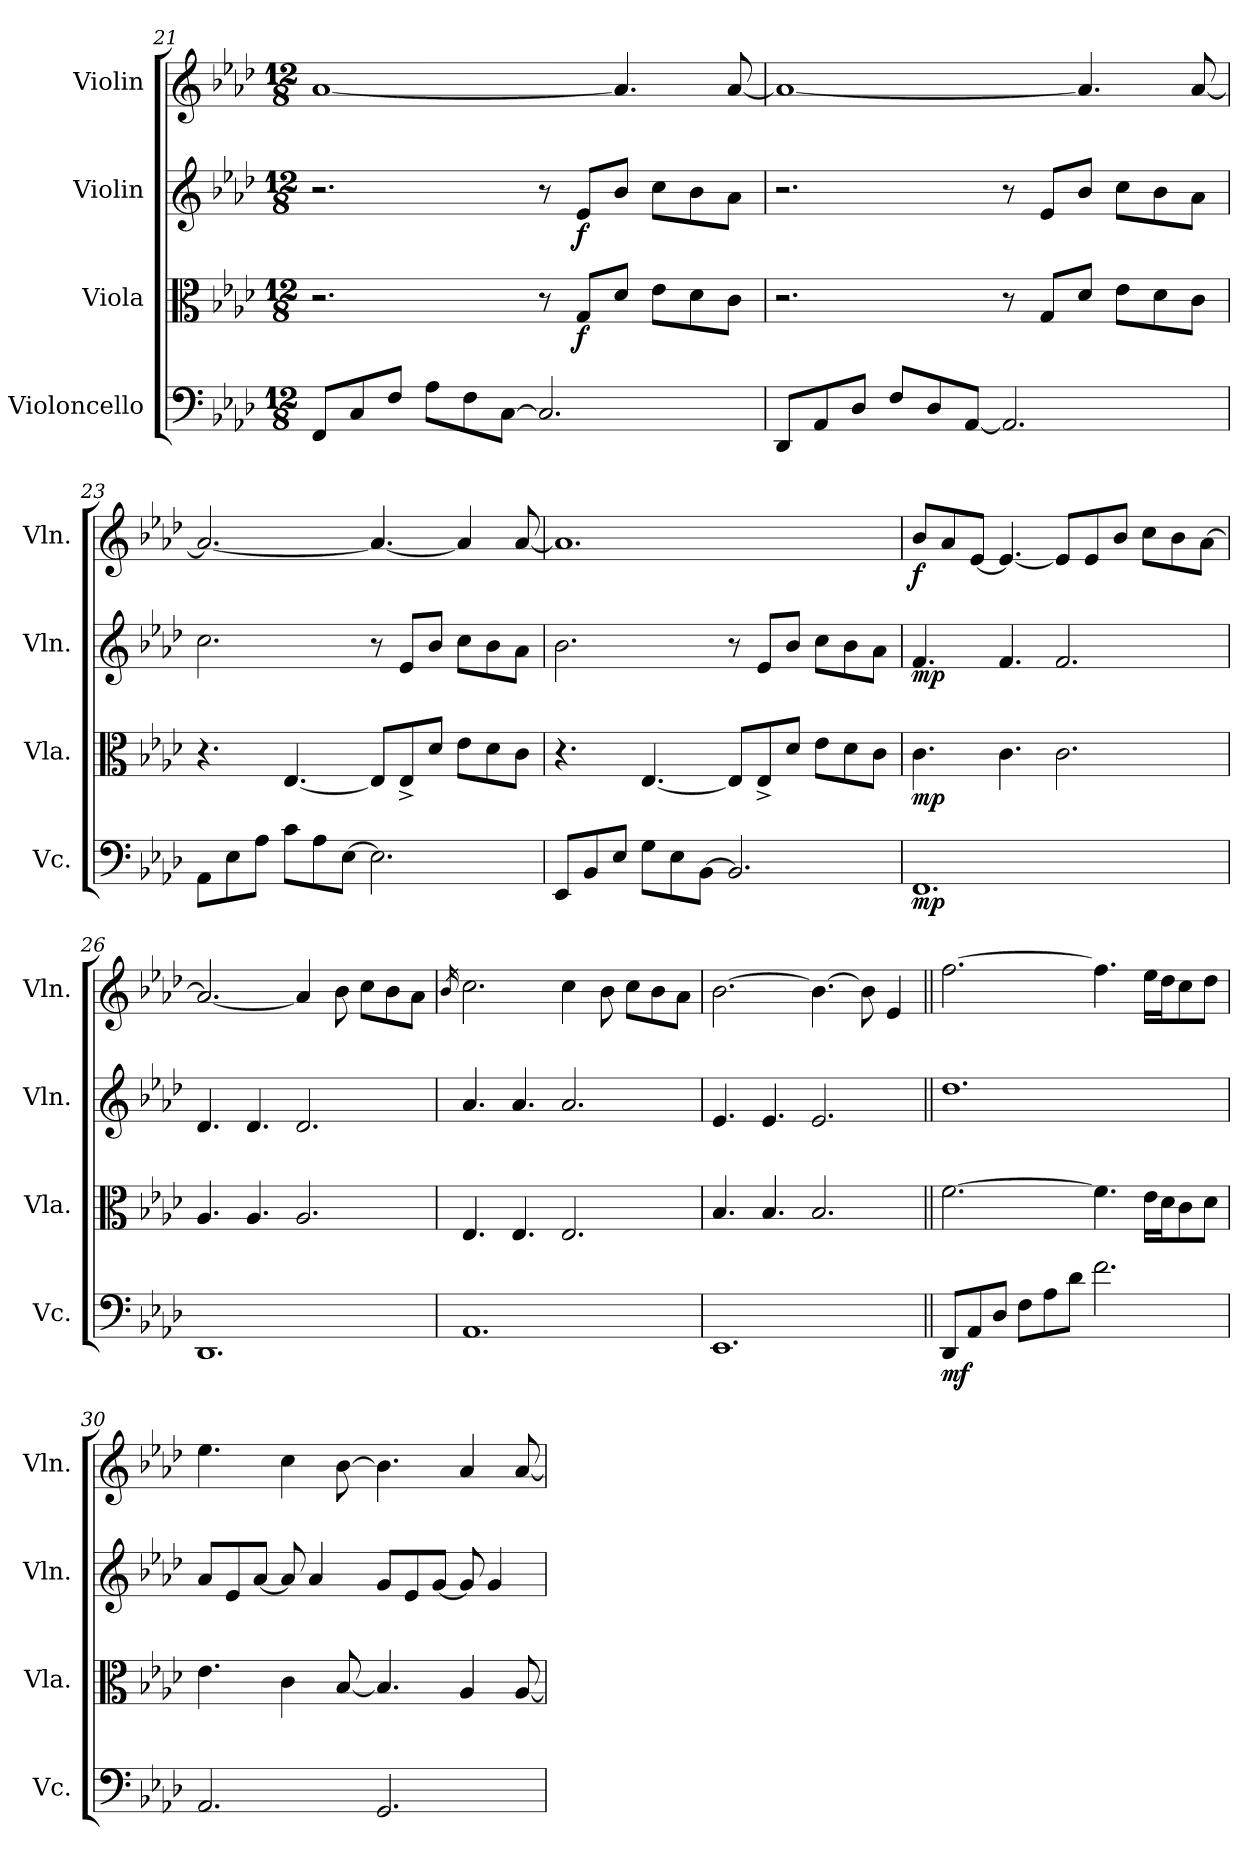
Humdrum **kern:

**kern	**dynam	**kern	**dynam	**kern	**dynam	**kern	**dynam
*part4	*part4	*part3	*part3	*part2	*part2	*part1	*part1
*staff4	*staff4	*staff3	*staff3	*staff2	*staff2	*staff1	*staff1
*I"Violoncello	*	*I"Viola	*	*I"Violin	*	*I"Violin	*
*I'Vc.	*	*I'Vla.	*	*I'Vln.	*	*I'Vln.	*
*clefF4	*	*clefC3	*	*clefG2	*	*clefG2	*
*k[b-e-a-d-]	*	*k[b-e-a-d-]	*	*k[b-e-a-d-]	*	*k[b-e-a-d-]	*
*M12/8	*	*M12/8	*	*M12/8	*	*M12/8	*
=21	=21	=21	=21	=21	=21	=21	=21
8FF/L	.	2.r	.	2.r	.	[1a-	.
8C/	.	.	.	.	.	.	.
8F/J	.	.	.	.	.	.	.
8A-\L	.	.	.	.	.	.	.
8F\	.	.	.	.	.	.	.
[8C\J	.	.	.	.	.	.	.
2.C/]	.	8r	.	8r	.	.	.
!	!	!	!LO:DY:b	!	!LO:DY:b	!	!
.	.	8G/L	f	8e-/L	f	.	.
.	.	8d-/J	.	8b-/J	.	4.a-/]	.
.	.	8e-\L	.	8cc\L	.	.	.
.	.	8d-\	.	8b-\	.	.	.
.	.	8c\J	.	8a-\J	.	[8a-/	.
=22	=22	=22	=22	=22	=22	=22	=22
8DD-/L	.	2.r	.	2.r	.	1a-_	.
8AA-/	.	.	.	.	.	.	.
8D-/J	.	.	.	.	.	.	.
8F/L	.	.	.	.	.	.	.
8D-/	.	.	.	.	.	.	.
[8AA-/J	.	.	.	.	.	.	.
2.AA-/]	.	8r	.	8r	.	.	.
.	.	8G/L	.	8e-/L	.	.	.
.	.	8d-/J	.	8b-/J	.	4.a-/]	.
.	.	8e-\L	.	8cc\L	.	.	.
.	.	8d-\	.	8b-\	.	.	.
.	.	8c\J	.	8a-\J	.	[8a-/	.
!!LO:PB:g=z
=23	=23	=23	=23	=23	=23	=23	=23
8AA-\L	.	4.r	.	2.cc\	.	2.a-/_	.
8E-\	.	.	.	.	.	.	.
8A-\J	.	.	.	.	.	.	.
8c\L	.	[4.E-/	.	.	.	.	.
8A-\	.	.	.	.	.	.	.
[8E-\J	.	.	.	.	.	.	.
2.E-\]	.	8E-/L]	.	8r	.	4.a-/_	.
.	.	8E-^/	.	8e-/L	.	.	.
.	.	8d-/J	.	8b-/J	.	.	.
.	.	8e-\L	.	8cc\L	.	4a-/]	.
.	.	8d-\	.	8b-\	.	.	.
.	.	8c\J	.	8a-\J	.	[8a-/	.
=24	=24	=24	=24	=24	=24	=24	=24
8EE-/L	.	4.r	.	2.b-\	.	1.a-]	.
8BB-/	.	.	.	.	.	.	.
8E-/J	.	.	.	.	.	.	.
8G\L	.	[4.E-/	.	.	.	.	.
8E-\	.	.	.	.	.	.	.
[8BB-\J	.	.	.	.	.	.	.
2.BB-/]	.	8E-/L]	.	8r	.	.	.
.	.	8E-^/	.	8e-/L	.	.	.
.	.	8d-/J	.	8b-/J	.	.	.
.	.	8e-\L	.	8cc\L	.	.	.
.	.	8d-\	.	8b-\	.	.	.
.	.	8c\J	.	8a-\J	.	.	.
=25	=25	=25	=25	=25	=25	=25	=25
!	!LO:DY:b	!	!LO:DY:b	!	!LO:DY:b	!	!LO:DY:b
1.FF	mp	4.c\	mp	4.f/	mp	8b-/L	f
.	.	.	.	.	.	8a-/	.
.	.	.	.	.	.	[8e-/J	.
.	.	4.c\	.	4.f/	.	4.e-/_	.
.	.	2.c\	.	2.f/	.	8e-/L]	.
.	.	.	.	.	.	8e-/	.
.	.	.	.	.	.	8b-/J	.
.	.	.	.	.	.	8cc\L	.
.	.	.	.	.	.	8b-\	.
.	.	.	.	.	.	[8a-\J	.
!!LO:LB:g=z
=26	=26	=26	=26	=26	=26	=26	=26
1.DD-	.	4.A-/	.	4.d-/	.	2.a-/_	.
.	.	4.A-/	.	4.d-/	.	.	.
.	.	2.A-/	.	2.d-/	.	4a-/]	.
.	.	.	.	.	.	8b-\	.
.	.	.	.	.	.	8cc\L	.
.	.	.	.	.	.	8b-\	.
.	.	.	.	.	.	8a-\J	.
=27	=27	=27	=27	=27	=27	=27	=27
.	.	.	.	.	.	16qb-/	.
1.AA-	.	4.E-/	.	4.a-/	.	2.cc\	.
.	.	4.E-/	.	4.a-/	.	.	.
.	.	2.E-/	.	2.a-/	.	4cc\	.
.	.	.	.	.	.	8b-\	.
.	.	.	.	.	.	8cc\L	.
.	.	.	.	.	.	8b-\	.
.	.	.	.	.	.	8a-\J	.
=28	=28	=28	=28	=28	=28	=28	=28
1.EE-	.	4.B-/	.	4.e-/	.	[2.b-\	.
.	.	4.B-/	.	4.e-/	.	.	.
.	.	2.B-/	.	2.e-/	.	4.b-\_	.
.	.	.	.	.	.	8b-\]	.
.	.	.	.	.	.	4e-/	.
=29||	=29||	=29||	=29||	=29||	=29||	=29||	=29||
!	!LO:DY:b	!	!	!	!	!	!
8DD-/L	mf	[2.f\	.	1.dd-	.	[2.ff\	.
8AA-/	.	.	.	.	.	.	.
8D-/J	.	.	.	.	.	.	.
8F\L	.	.	.	.	.	.	.
8A-\	.	.	.	.	.	.	.
8d-\J	.	.	.	.	.	.	.
2.f\	.	4.f\]	.	.	.	4.ff\]	.
.	.	16e-\LL	.	.	.	16ee-\LL	.
.	.	16d-\J	.	.	.	16dd-\J	.
.	.	8c\	.	.	.	8cc\	.
.	.	8d-\J	.	.	.	8dd-\J	.
!!LO:LB:g=z
=30	=30	=30	=30	=30	=30	=30	=30
2.AA-/	.	4.e-\	.	8a-/L	.	4.ee-\	.
.	.	.	.	8e-/	.	.	.
.	.	.	.	[8a-/J	.	.	.
.	.	4c\	.	8a-/]	.	4cc\	.
.	.	.	.	4a-/	.	.	.
.	.	[8B-/	.	.	.	[8b-\	.
2.GG/	.	4.B-/]	.	8g/L	.	4.b-\]	.
.	.	.	.	8e-/	.	.	.
.	.	.	.	[8g/J	.	.	.
.	.	4A-/	.	8g/]	.	4a-/	.
.	.	.	.	4g/	.	.	.
.	.	[8A-/	.	.	.	[8a-/	.
=	=	=	=	=	=	=	=
*-	*-	*-	*-	*-	*-	*-	*-
